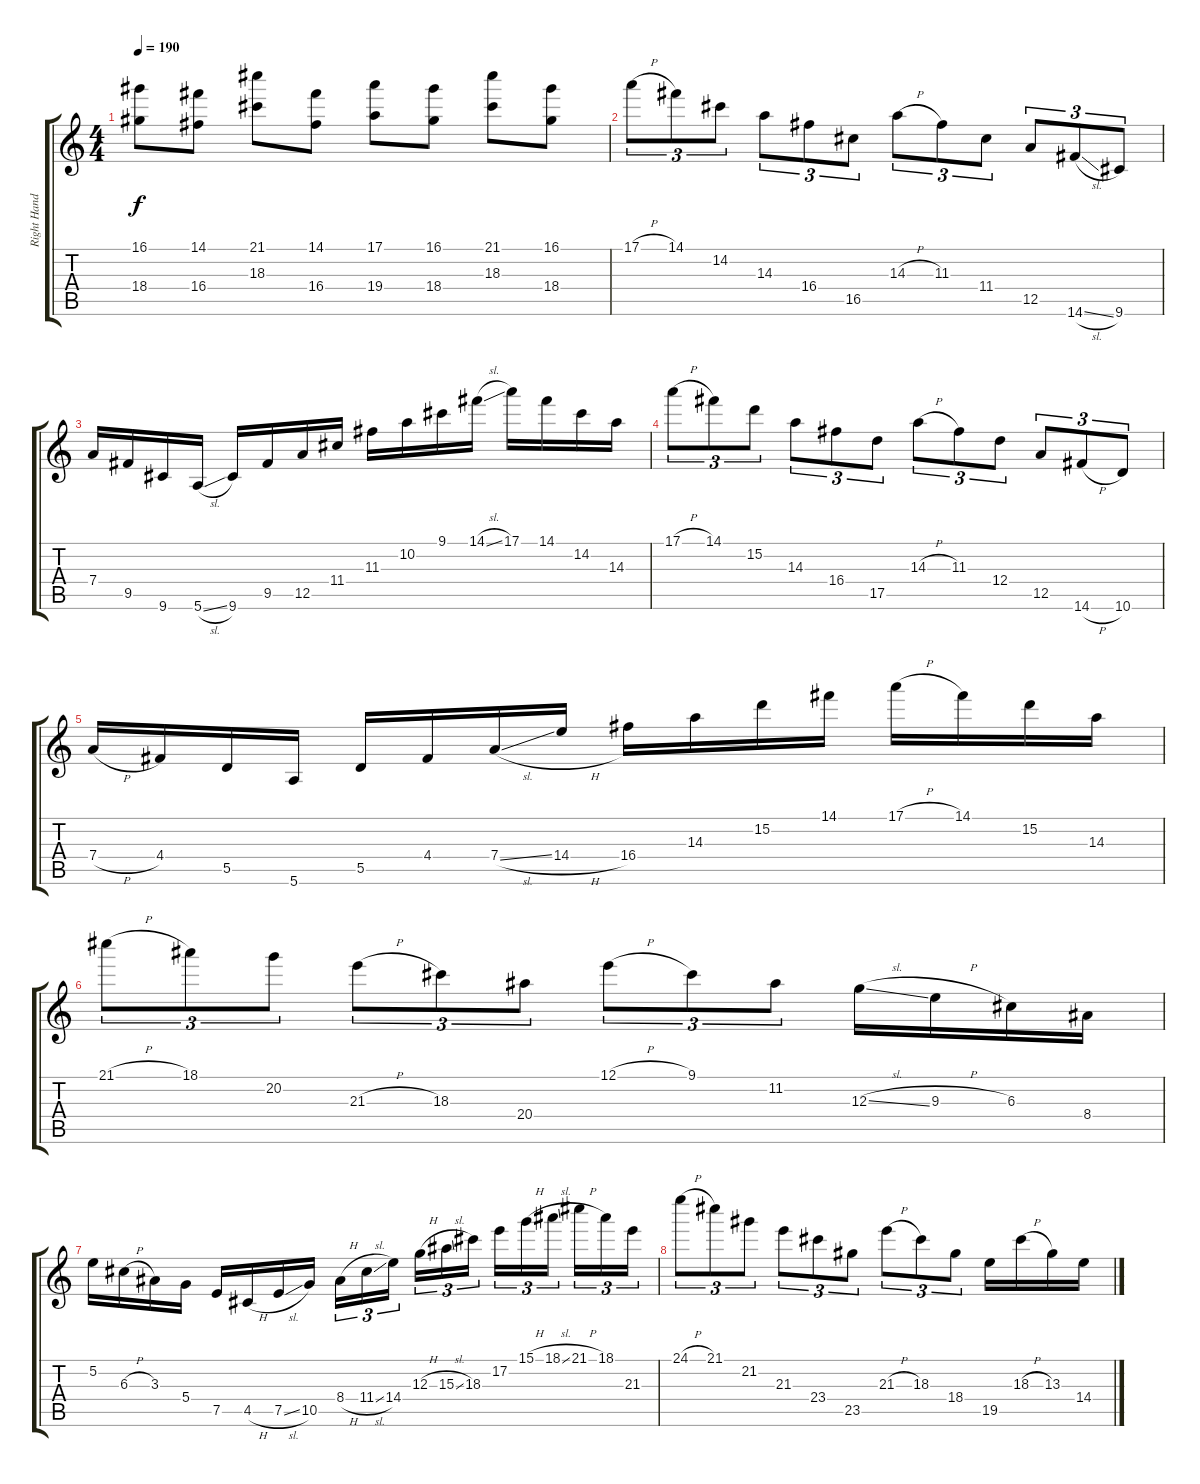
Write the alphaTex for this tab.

\track ("Right Hand" "Right Hand") {instrument distortionguitar}
\staff {score tabs}
\tuning (E4 B3 G3 D3 A2 E2) {hide}
\ts (4 4)
\tempo 190
\clef g2
\ks c
(16.1 18.4).8{dy f} (14.1 16.4).8 (21.1 18.3).8 (14.1 16.4).8 (17.1 19.4).8 (16.1 18.4).8 (21.1 18.3).8 (16.1 18.4).8 |
17.1{h}.8{tu (3 2)} 14.1.8{tu (3 2)} 14.2.8{tu (3 2)} 14.3.8{tu (3 2)} 16.4.8{tu (3 2)} 16.5.8{tu (3 2)} 14.3{h}.8{tu (3 2)} 11.3.8{tu (3 2)} 11.4.8{tu (3 2)} 12.5.8{tu (3 2)} 14.6{sl}.8{tu (3 2)} 9.6.8{tu (3 2)} |
7.4.16 9.5.16 9.6.16 5.6{sl}.16 9.6.16 9.5.16 12.5.16 11.4.16 11.3.16 10.2.16 9.1.16 14.1{sl}.16 17.1.16 14.1.16 14.2.16 14.3.16 |
17.1{h}.8{tu (3 2)} 14.1.8{tu (3 2)} 15.2.8{tu (3 2)} 14.3.8{tu (3 2)} 16.4.8{tu (3 2)} 17.5.8{tu (3 2)} 14.3{h}.8{tu (3 2)} 11.3.8{tu (3 2)} 12.4.8{tu (3 2)} 12.5.8{tu (3 2)} 14.6{h}.8{tu (3 2)} 10.6.8{tu (3 2)} |
7.4{h}.16 4.4.16 5.5.16 5.6.16 5.5.16 4.4.16 7.4{sl}.16 14.4{h}.16 16.4.16 14.3.16 15.2.16 14.1.16 17.1{h}.16 14.1.16 15.2.16 14.3.16 |
21.1{h}.8{tu (3 2)} 18.1.8{tu (3 2)} 20.2.8{tu (3 2)} 21.3{h}.8{tu (3 2)} 18.3.8{tu (3 2)} 20.4.8{tu (3 2)} 12.1{h}.8{tu (3 2)} 9.1.8{tu (3 2)} 11.2.8{tu (3 2)} 12.3{sl}.16 9.3{h}.16 6.3.16 8.4.16 |
5.2.16 6.3{h}.16 3.3.16 5.4.16 7.5.16 4.5{h}.16 7.5{sl}.16 10.5.16 8.4{h}.16{tu (3 2)} 11.4{sl}.16{tu (3 2)} 14.4.16{tu (3 2) beam splitsecondary} 12.3{h}.16{tu (3 2)} 15.3{sl}.16{tu (3 2)} 18.3.16{tu (3 2)} 17.2.16{tu (3 2)} 15.1{h}.16{tu (3 2)} 18.1{sl}.16{tu (3 2) beam splitsecondary} 21.1{h}.16{tu (3 2)} 18.1.16{tu (3 2)} 21.3.16{tu (3 2)} |
24.1{h}.8{tu (3 2)} 21.1.8{tu (3 2)} 21.2.8{tu (3 2)} 21.3.8{tu (3 2)} 23.4.8{tu (3 2)} 23.5.8{tu (3 2)} 21.3{h}.8{tu (3 2)} 18.3.8{tu (3 2)} 18.4.8{tu (3 2)} 19.5.16 18.3{h}.16 13.3.16 14.4.16
